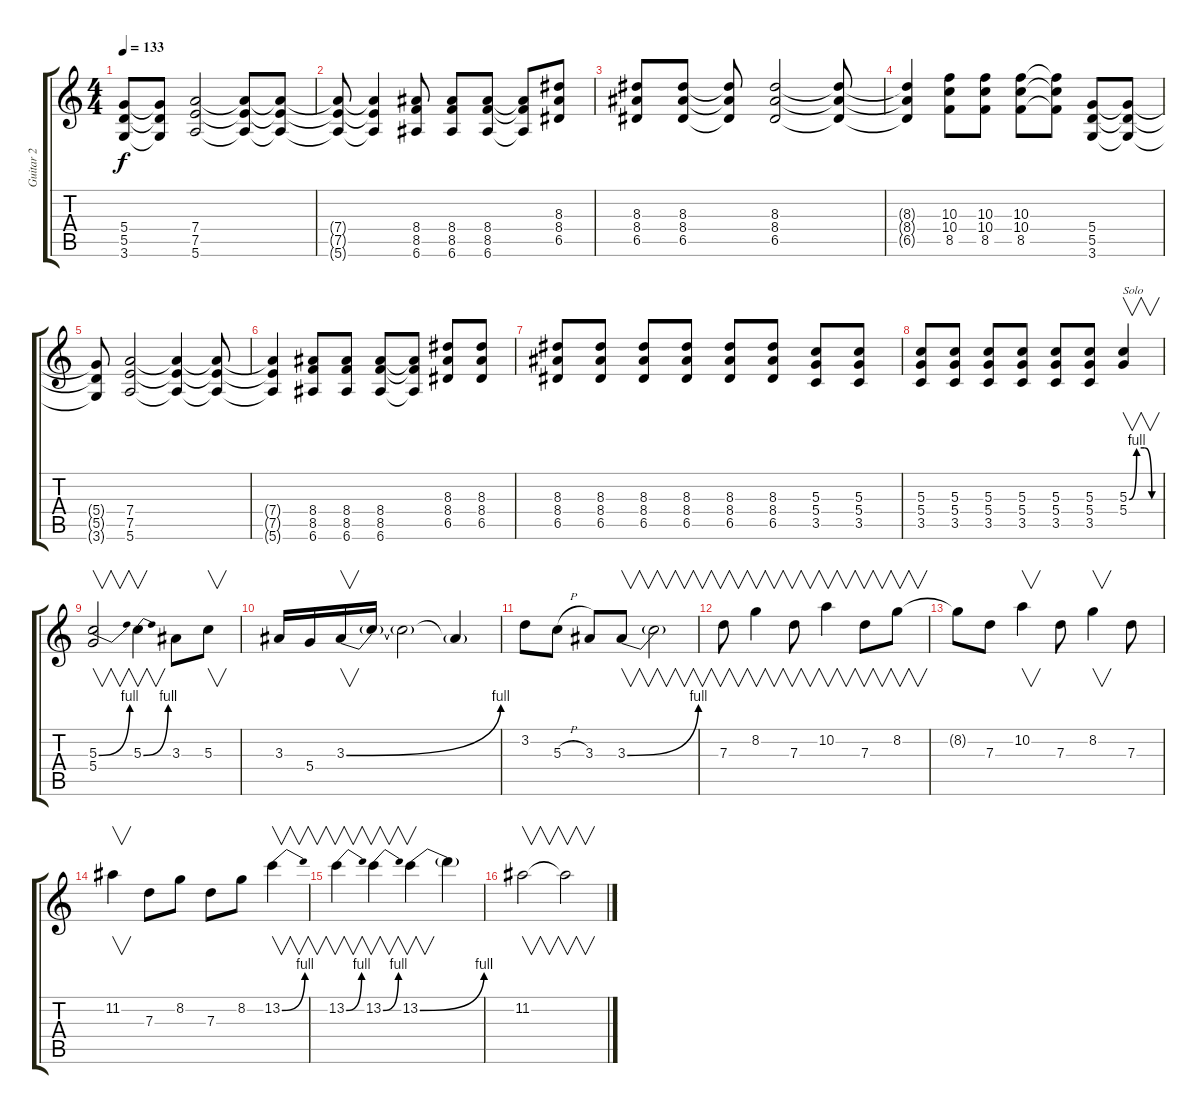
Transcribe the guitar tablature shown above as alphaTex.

\track ("Guitar 2" "Guitar 2") {instrument distortionguitar}
\staff {score tabs}
\tuning (E4 B3 G3 D3 A2 E2) {hide}
\ts (4 4)
\tempo 133
\clef g2
\ks c
(5.4{t} 5.5{t} 3.6{t}).8{dy f} (5.4{t} 5.5{t} 3.6{t}).8 (7.4 7.5 5.6).2 (7.4{t} 7.5{t} 5.6{t}).8 (7.4{t} 7.5{t} 5.6{t}).8 |
(7.4{t} 7.5{t} 5.6{t}).8 (7.4{t} 7.5{t} 5.6{t}).4 (8.4 8.5 6.6).8 (8.4 8.5 6.6).8 (8.4 8.5 6.6).8 (8.4{t} 8.5{t} 6.6{t}).8 (8.3 8.4 6.5).8 |
(8.3 8.4 6.5).8 (8.3 8.4 6.5).8 (8.3{t} 8.4{t} 6.5{t}).8 (8.3 8.4 6.5).2 (8.3{t} 8.4{t} 6.5{t}).8 |
(8.3{t} 8.4{t} 6.5{t}).4 (10.3 10.4 8.5).8 (10.3 10.4 8.5).8 (10.3 10.4 8.5).8 (10.3{t} 10.4{t} 8.5{t}).8 (5.4 5.5 3.6).8 (5.4{t} 5.5{t} 3.6{t}).8 |
(5.4{t} 5.5{t} 3.6{t}).8 (7.4 7.5 5.6).2 (7.4{t} 7.5{t} 5.6{t}).4 (7.4{t} 7.5{t} 5.6{t}).8 |
(7.4{t} 7.5{t} 5.6{t}).4 (8.4 8.5 6.6).8 (8.4 8.5 6.6).8 (8.4 8.5 6.6).8 (8.4{t} 8.5{t} 6.6{t}).8 (8.3 8.4 6.5).8 (8.3 8.4 6.5).8 |
(8.3 8.4 6.5).8 (8.3 8.4 6.5).8 (8.3 8.4 6.5).8 (8.3 8.4 6.5).8 (8.3 8.4 6.5).8 (8.3 8.4 6.5).8 (5.3 5.4 3.5).8 (5.3 5.4 3.5).8 |
(5.3 5.4 3.5).8 (5.3 5.4 3.5).8 (5.3 5.4 3.5).8 (5.3 5.4 3.5).8 (5.3 5.4 3.5).8 (5.3 5.4 3.5).8 (5.3{be (custom 0 0 15 4 30 4 45 0 60 0)} 5.4).4{v txt "Solo"} |
(5.3{be (bend 0 0 60 4)} 5.4).2{v} 5.3{be (bend 0 0 60 4)}.4{v} 3.3.8 5.3.8{v} |
3.3.16 5.4.16 3.3{be (bend 0 0 60 4)}.16{v} 3.3{t}.16 3.3{t}.2 3.3{t}.4 |
3.2.8 5.3{h}.8 3.3.8 3.3{be (bend 0 0 60 4)}.8{v} 3.3{t}.2{v} |
7.3.8{v} 8.2.4{v} 7.3.8{v} 10.2.4{v} 7.3.8{v} 8.2.8{v} |
8.2{t}.8 7.3.8 10.2.4{v} 7.3.8 8.2.4{v} 7.3.8 |
11.2.4{v} 7.3.8 8.2.8 7.3.8 8.2.8 13.2{be (bend 0 0 60 4)}.4{v} |
13.2{be (bend 0 0 60 4)}.4{v} 13.2{be (bend 0 0 60 4)}.4{v} 13.2{be (bend 0 0 60 4)}.4{v} 13.2{t}.4 |
11.2.2{v} 11.2{t}.2{v}
